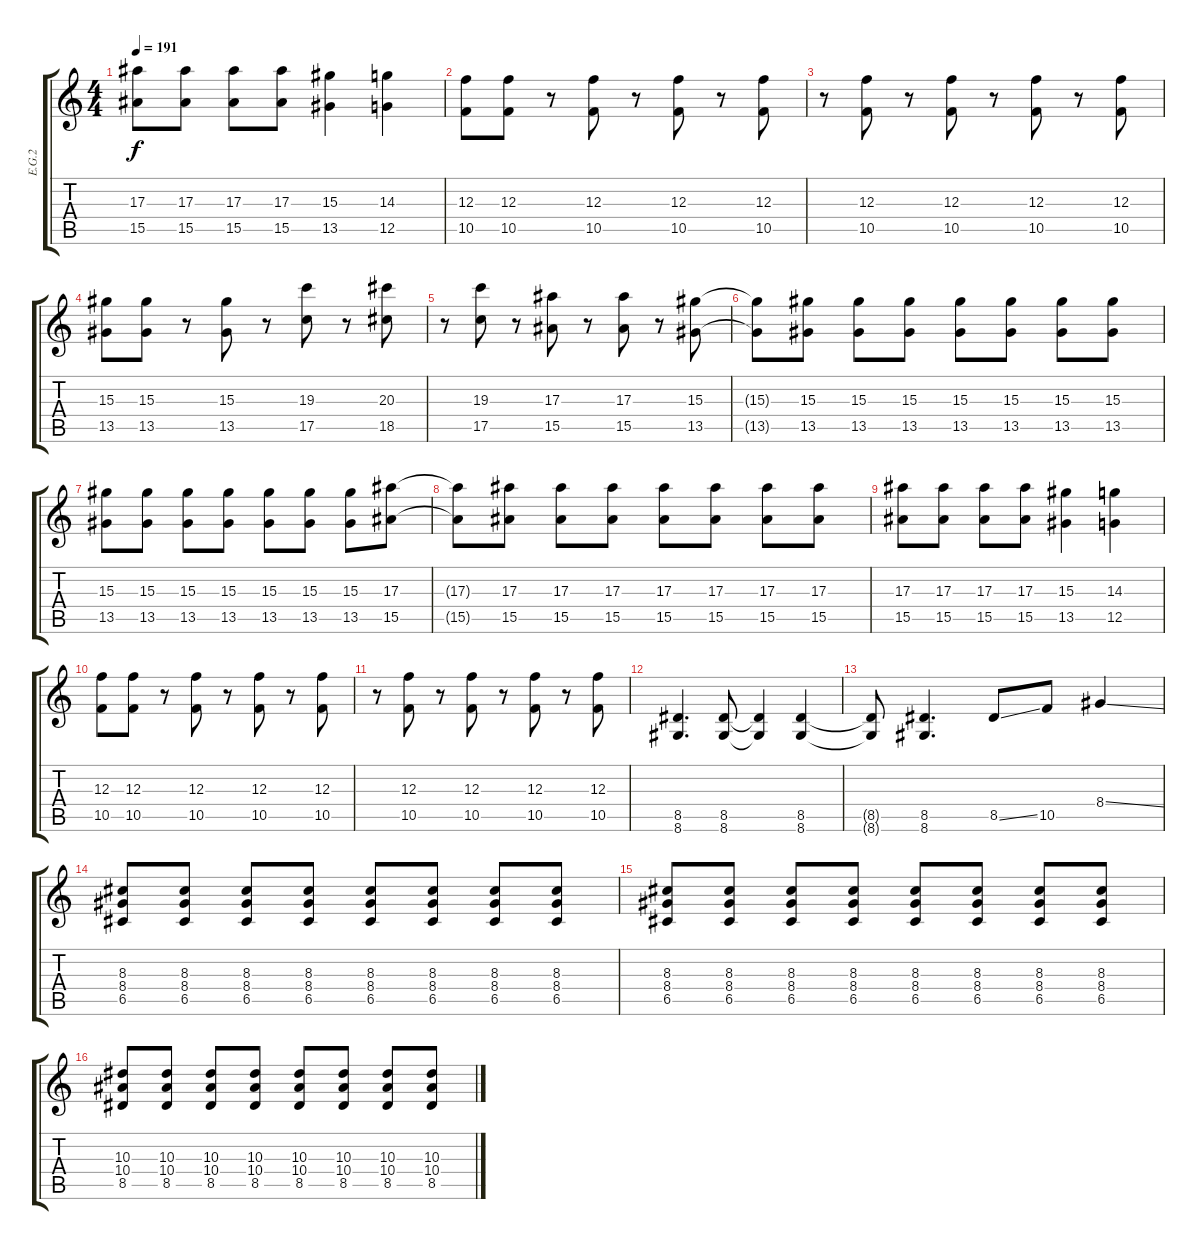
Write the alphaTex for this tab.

\track ("E.G.2" "E.G.2") {instrument distortionguitar}
\staff {score tabs}
\tuning (D4 A3 F3 C3 G2 C2) {hide}
\ts (4 4)
\tempo 191
\clef g2
\ks c
(17.3 15.5).8{dy f} (17.3 15.5).8 (17.3 15.5).8 (17.3 15.5).8 (15.3 13.5).4 (14.3 12.5).4 |
(12.3 10.5).8 (12.3 10.5).8 r.8 (12.3 10.5).8 r.8 (12.3 10.5).8 r.8 (12.3 10.5).8 |
r.8 (12.3 10.5).8 r.8 (12.3 10.5).8 r.8 (12.3 10.5).8 r.8 (12.3 10.5).8 |
(15.3 13.5).8 (15.3 13.5).8 r.8 (15.3 13.5).8 r.8 (19.3 17.5).8 r.8 (20.3 18.5).8 |
r.8 (19.3 17.5).8 r.8 (17.3 15.5).8 r.8 (17.3 15.5).8 r.8 (15.3 13.5).8 |
(15.3{t} 13.5{t}).8 (15.3 13.5).8 (15.3 13.5).8 (15.3 13.5).8 (15.3 13.5).8 (15.3 13.5).8 (15.3 13.5).8 (15.3 13.5).8 |
(15.3 13.5).8 (15.3 13.5).8 (15.3 13.5).8 (15.3 13.5).8 (15.3 13.5).8 (15.3 13.5).8 (15.3 13.5).8 (17.3 15.5).8 |
(17.3{t} 15.5{t}).8 (17.3 15.5).8 (17.3 15.5).8 (17.3 15.5).8 (17.3 15.5).8 (17.3 15.5).8 (17.3 15.5).8 (17.3 15.5).8 |
(17.3 15.5).8 (17.3 15.5).8 (17.3 15.5).8 (17.3 15.5).8 (15.3 13.5).4 (14.3 12.5).4 |
(12.3 10.5).8 (12.3 10.5).8 r.8 (12.3 10.5).8 r.8 (12.3 10.5).8 r.8 (12.3 10.5).8 |
r.8 (12.3 10.5).8 r.8 (12.3 10.5).8 r.8 (12.3 10.5).8 r.8 (12.3 10.5).8 |
(8.5 8.6).4{d} (8.5 8.6).8 (8.5{t} 8.6{t}).4 (8.5 8.6).4 |
(8.5{t} 8.6{t}).8 (8.5 8.6).4{d} 8.5{ss}.8 10.5.8 8.4{ss}.4 |
(8.3 8.4 6.5).8 (8.3 8.4 6.5).8 (8.3 8.4 6.5).8 (8.3 8.4 6.5).8 (8.3 8.4 6.5).8 (8.3 8.4 6.5).8 (8.3 8.4 6.5).8 (8.3 8.4 6.5).8 |
(8.3 8.4 6.5).8 (8.3 8.4 6.5).8 (8.3 8.4 6.5).8 (8.3 8.4 6.5).8 (8.3 8.4 6.5).8 (8.3 8.4 6.5).8 (8.3 8.4 6.5).8 (8.3 8.4 6.5).8 |
(10.3 10.4 8.5).8 (10.3 10.4 8.5).8 (10.3 10.4 8.5).8 (10.3 10.4 8.5).8 (10.3 10.4 8.5).8 (10.3 10.4 8.5).8 (10.3 10.4 8.5).8 (10.3 10.4 8.5).8
